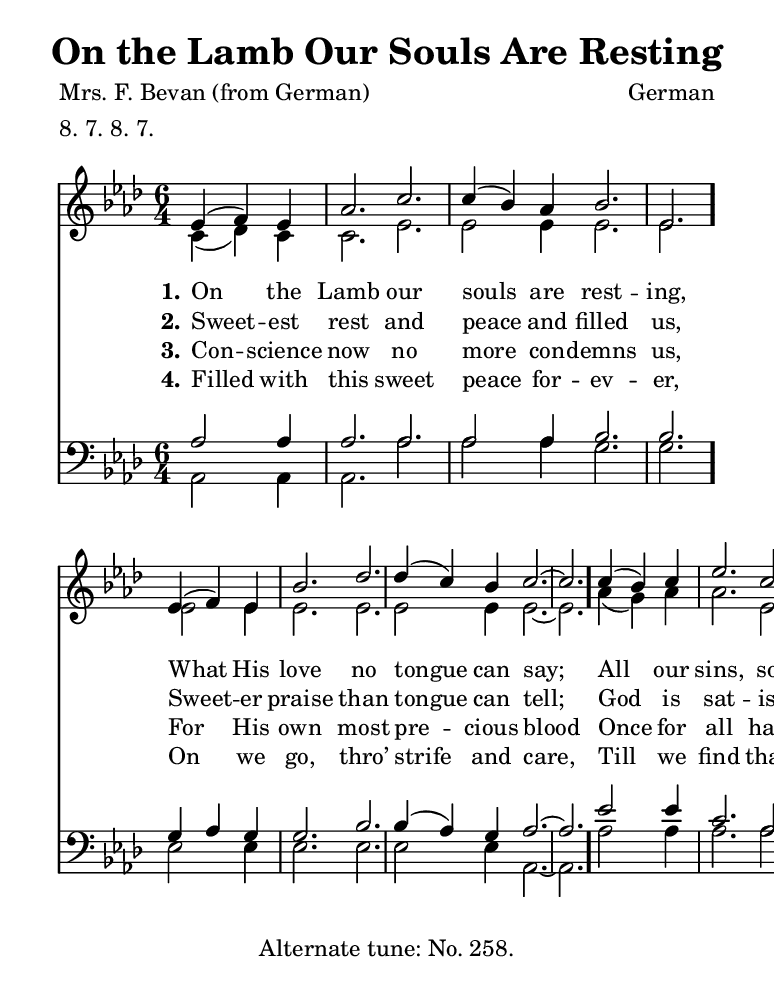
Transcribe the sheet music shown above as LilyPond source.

\include "common/global.ily"
\paper {
  \include "common/paper.ily"
  ragged-last-bottom = ##t
  systems-per-page = ##f
  system-count = 2
}

\header{
  hymnnumber = "171"
  title = "On the Lamb Our Souls Are Resting"
  tunename = "Zurich"
  meter = "8. 7. 8. 7."
  poet = "Mrs. F. Bevan (from German)"
  composer = "German"
  %copyright = ""
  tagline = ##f
}

ta = { \tempo 2=80 }
tb = { \tempo 2=40 }

global = {
  \include "common/overrides.ily"
  \override Staff.TimeSignature.style = #'()
  \time 6/4
  \override Score.MetronomeMark.transparent = ##t % hide all fermata changes too
  \tempo 2=80
  \key aes \major
  \partial 2.
  \autoBeamOff
}

notesSoprano = {
\global
\relative c' {

  ees4( f) ees | aes2. c | c4( bes) aes bes2. | ees,
  ees4( f) ees | bes'2. des | des4( c) bes c2. ~ | c
  c4( bes) c | ees2. c | c4( bes) aes aes2. | f
  bes4( aes) f | ees2. ~ ees2 aes4 | \tb c2 \fermata bes4 \fermata \ta aes2. ~ | aes

  \bar "|."

}
}

notesAlto = {
\global
\relative e' {

  c4( des) c | c2. ees | ees2 ees4 ees2. | ees2.
  ees2 ees4 | ees2. ees | ees2 ees4 ees2. ~ | ees
  aes4( g) aes | aes2. ees2. | c4( des) ees f2. | des
  e4( f) des | ees2. ~ ees2 c4 | ees2 des4 c2. ~ | c

}
}

notesTenor = {
\global
\relative a {

  aes2 aes4 | aes2. aes | aes2 aes4 bes2. | bes
  g4 aes g | g2. bes2. | bes4( aes) g aes2. ~ | aes
  ees'2 ees4 | c2. aes | aes2 aes4 aes2. | aes
  aes2 aes4 | aes2. ~ aes2 aes4 | aes2 g4 aes2. ~ | aes

}
}

notesBass = {
\global
\relative f, {

  aes2 aes4 | aes2. aes' | aes2 aes4 g2. | g
  ees2 ees4 | ees2. ees | ees2 ees4 aes,2. ~ | aes
  aes'2 aes4 | aes2. aes | aes,4( bes) c des2. | des
  des2 des4 | c2. ~ c2 aes4 | ees'2 \fermata ees4 \fermata aes,2. ~ | aes

}
}

wordsA = \lyricmode {
\set stanza = "1."

On the Lamb our souls are rest -- ing, \bar "."
What His love no tongue can say; \bar "."
All our sins, so great, so man -- y, \bar "."
In His blood are wash’d a -- way. \bar "."

}

wordsB = \lyricmode {
\set stanza = "2."

Sweet -- est rest and peace and filled us,
Sweet -- er praise than tongue can tell;
God is sat -- is -- fied with Je -- sus,
We are sat -- is -- fied as well.

}

wordsC = \lyricmode {
\set stanza = "3."

Con -- science now no more con -- demns us,
For His own most pre -- cious blood
Once for all has washed and cleansed us,
Cleansed us in the eyes of God.

}

wordsD = \lyricmode {
\set stanza = "4."

Filled with this sweet peace for -- ev -- er,
On we go, thro’ strife and care,
Till we find that peace a -- round us
In the Lamb’s high glo -- ry there.

}

\score {
  \context ChoirStaff <<
    \context Staff = upper <<
      \set ChoirStaff.systemStartDelimiter = #'SystemStartBar
      \context Voice  = sopranos { \voiceOne << \notesSoprano >> }
      \context Voice  = altos { \voiceTwo << \notesAlto >> }
      \context Lyrics = one   \lyricsto sopranos \wordsA
      \context Lyrics = two   \lyricsto sopranos \wordsB
      \context Lyrics = three \lyricsto sopranos \wordsC
      \context Lyrics = four  \lyricsto sopranos \wordsD
    >>
    \context Staff = men <<
      \clef bass
      \context Voice  = tenors { \voiceOne << \notesTenor >> }
      \context Voice  = basses { \voiceTwo << \notesBass >> }
    >>
  >>
  \layout {
    \include "common/layout.ily"
  }
  \midi{
    \include "common/midi.ily"
  }
}

\noPageBreak

\markup { \vspace #2 \fill-line { \raise #2 \line { Alternate tune: No. 258. } } }

\version "2.18.2"  % necessary for upgrading to future LilyPond versions.

% vi:set et ts=2 sw=2 ai nocindent syntax=lilypond:
